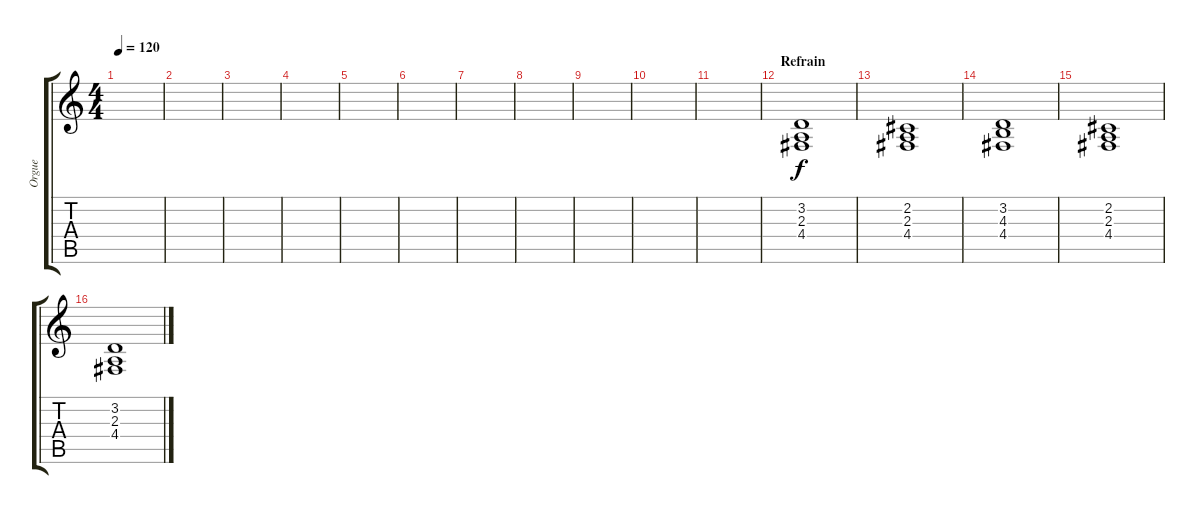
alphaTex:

\track ("Orgue" "Orgue") {instrument rockorgan}
\staff {score tabs}
\tuning (E4 B3 G3 D3 A2 E2) {hide}
\ts (4 4)
\tempo 120
\clef g2
\ks c
|
|
|
|
|
|
|
|
|
|
|
\section ("" "Refrain")
(3.2 2.3 4.4).1 |
(2.2 2.3 4.4).1 |
(3.2 4.3 4.4).1 |
(2.2 2.3 4.4).1 |
(3.2 2.3 4.4).1
